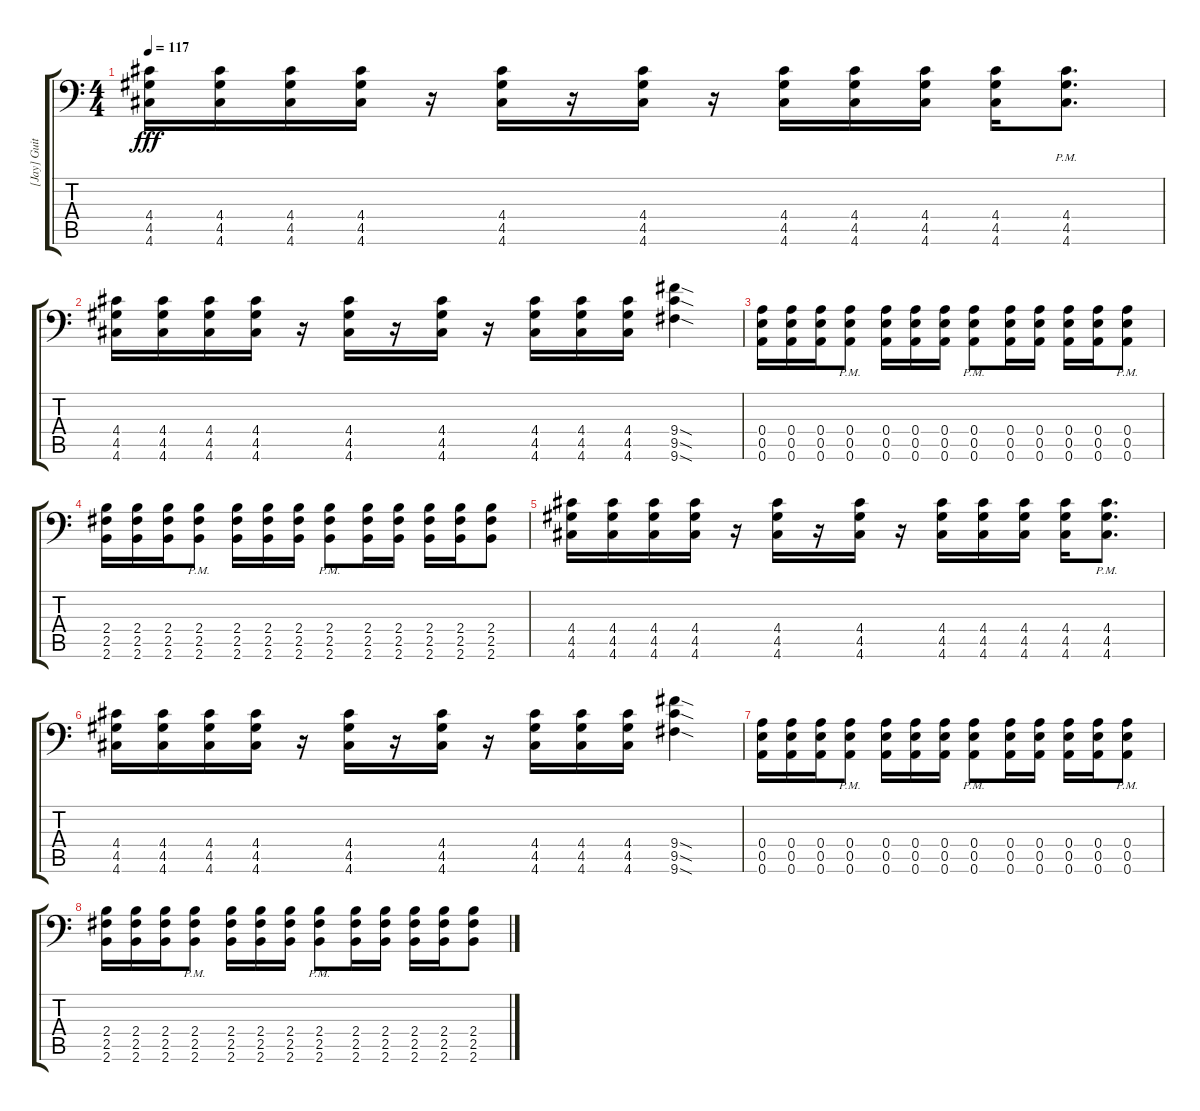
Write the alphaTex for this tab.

\track ("[Jay] Guitar #1" "[Jay] Guit") {instrument distortionguitar}
\staff {score tabs}
\tuning (B3 Gb3 D3 A2 E2 A1) {hide}
\ts (4 4)
\tempo 117
\clef f4
\ks c
(4.4 4.5 4.6).16{dy fff} (4.4 4.5 4.6).16 (4.4 4.5 4.6).16 (4.4 4.5 4.6).16 r.16 (4.4 4.5 4.6).16 r.16 (4.4 4.5 4.6).16 r.16 (4.4 4.5 4.6).16 (4.4 4.5 4.6).16 (4.4 4.5 4.6).16 (4.4 4.5 4.6).16 (4.4{pm} 4.5{pm} 4.6{pm}).8{d} |
(4.4 4.5 4.6).16 (4.4 4.5 4.6).16 (4.4 4.5 4.6).16 (4.4 4.5 4.6).16 r.16 (4.4 4.5 4.6).16 r.16 (4.4 4.5 4.6).16 r.16 (4.4 4.5 4.6).16 (4.4 4.5 4.6).16 (4.4 4.5 4.6).16 (9.4{sod} 9.5{sod} 9.6{sod}).4 |
(0.4 0.5 0.6).16 (0.4 0.5 0.6).16 (0.4 0.5 0.6).16 (0.4{pm} 0.5{pm} 0.6{pm}).8 (0.4 0.5 0.6).16 (0.4 0.5 0.6).16 (0.4 0.5 0.6).16 (0.4{pm} 0.5{pm} 0.6{pm}).8 (0.4 0.5 0.6).16 (0.4 0.5 0.6).16 (0.4 0.5 0.6).16 (0.4 0.5 0.6).16 (0.4{pm} 0.5{pm} 0.6{pm}).8 |
(2.4 2.5 2.6).16 (2.4 2.5 2.6).16 (2.4 2.5 2.6).16 (2.4{pm} 2.5{pm} 2.6{pm}).8 (2.4 2.5 2.6).16 (2.4 2.5 2.6).16 (2.4 2.5 2.6).16 (2.4{pm} 2.5{pm} 2.6{pm}).8 (2.4 2.5 2.6).16 (2.4 2.5 2.6).16 (2.4 2.5 2.6).16 (2.4 2.5 2.6).16 (2.4 2.5 2.6).8 |
(4.4 4.5 4.6).16 (4.4 4.5 4.6).16 (4.4 4.5 4.6).16 (4.4 4.5 4.6).16 r.16 (4.4 4.5 4.6).16 r.16 (4.4 4.5 4.6).16 r.16 (4.4 4.5 4.6).16 (4.4 4.5 4.6).16 (4.4 4.5 4.6).16 (4.4 4.5 4.6).16 (4.4{pm} 4.5{pm} 4.6{pm}).8{d} |
(4.4 4.5 4.6).16 (4.4 4.5 4.6).16 (4.4 4.5 4.6).16 (4.4 4.5 4.6).16 r.16 (4.4 4.5 4.6).16 r.16 (4.4 4.5 4.6).16 r.16 (4.4 4.5 4.6).16 (4.4 4.5 4.6).16 (4.4 4.5 4.6).16 (9.4{sod} 9.5{sod} 9.6{sod}).4 |
(0.4 0.5 0.6).16 (0.4 0.5 0.6).16 (0.4 0.5 0.6).16 (0.4{pm} 0.5{pm} 0.6{pm}).8 (0.4 0.5 0.6).16 (0.4 0.5 0.6).16 (0.4 0.5 0.6).16 (0.4{pm} 0.5{pm} 0.6{pm}).8 (0.4 0.5 0.6).16 (0.4 0.5 0.6).16 (0.4 0.5 0.6).16 (0.4 0.5 0.6).16 (0.4{pm} 0.5{pm} 0.6{pm}).8 |
(2.4 2.5 2.6).16 (2.4 2.5 2.6).16 (2.4 2.5 2.6).16 (2.4{pm} 2.5{pm} 2.6{pm}).8 (2.4 2.5 2.6).16 (2.4 2.5 2.6).16 (2.4 2.5 2.6).16 (2.4{pm} 2.5{pm} 2.6{pm}).8 (2.4 2.5 2.6).16 (2.4 2.5 2.6).16 (2.4 2.5 2.6).16 (2.4 2.5 2.6).16 (2.4 2.5 2.6).8
